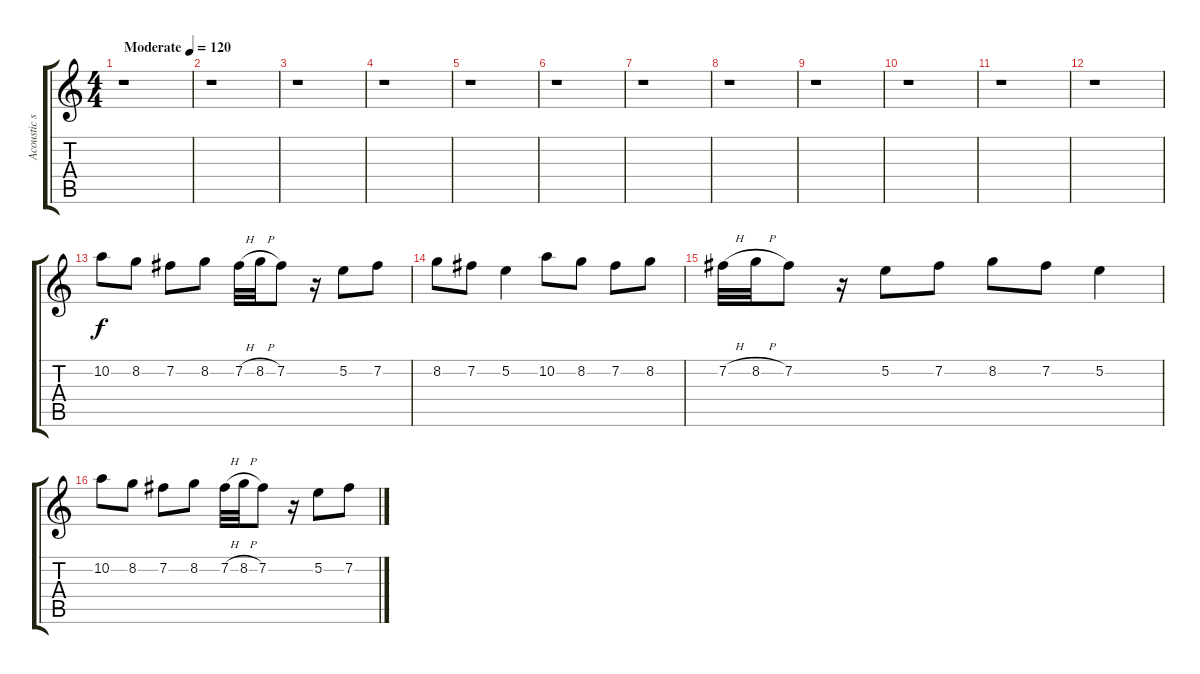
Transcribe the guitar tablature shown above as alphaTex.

\track ("Acoustic solo" "Acoustic s") {instrument acousticguitarnylon}
\staff {score tabs}
\tuning (E4 B3 G3 D3 A2 E2) {hide}
\ts (4 4)
\tempo (120 "Moderate")
\clef g2
\ks c
r.1{dy f instrument acousticguitarnylon} |
r.1 |
r.1 |
r.1 |
r.1 |
r.1 |
r.1 |
r.1 |
r.1 |
r.1 |
r.1 |
r.1 |
10.2.8 8.2.8 7.2.8 8.2.8 7.2{h}.32 8.2{h}.32 7.2.8 r.16 5.2.8 7.2.8 |
8.2.8 7.2.8 5.2.4 10.2.8 8.2.8 7.2.8 8.2.8 |
7.2{h}.32 8.2{h}.32 7.2.8 r.16 5.2.8 7.2.8 8.2.8 7.2.8 5.2.4 |
10.2.8 8.2.8 7.2.8 8.2.8 7.2{h}.32 8.2{h}.32 7.2.8 r.16 5.2.8 7.2.8
